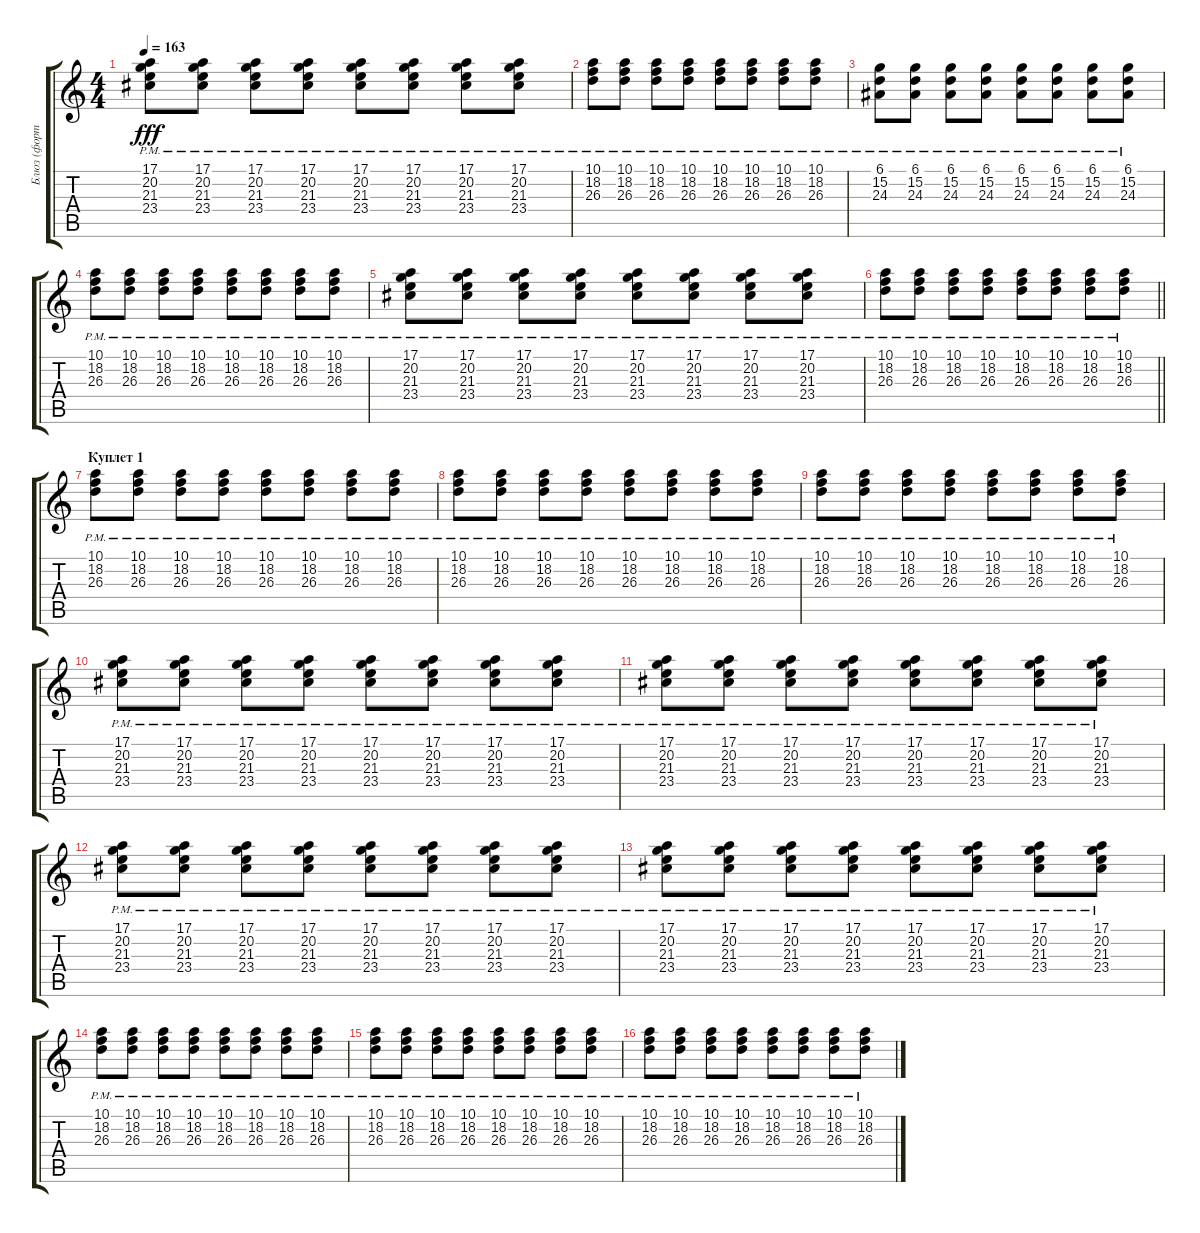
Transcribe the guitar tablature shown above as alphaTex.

\track ("Блюз (фортепиано)" "Блюз (форт") {instrument acousticgrandpiano}
\staff {score tabs}
\tuning (E4 B3 G3 D3 A2 E2) {hide}
\ts (4 4)
\tempo 163
\clef g2
\ks c
(17.1{pm} 20.2{pm} 21.3{pm} 23.4{pm}).8{dy fff} (17.1{pm} 20.2{pm} 21.3{pm} 23.4{pm}).8 (17.1{pm} 20.2{pm} 21.3{pm} 23.4{pm}).8 (17.1{pm} 20.2{pm} 21.3{pm} 23.4{pm}).8 (17.1{pm} 20.2{pm} 21.3{pm} 23.4{pm}).8 (17.1{pm} 20.2{pm} 21.3{pm} 23.4{pm}).8 (17.1{pm} 20.2{pm} 21.3{pm} 23.4{pm}).8 (17.1{pm} 20.2{pm} 21.3{pm} 23.4{pm}).8 |
(10.1{pm} 18.2{pm} 26.3{pm}).8 (10.1{pm} 18.2{pm} 26.3{pm}).8 (10.1{pm} 18.2{pm} 26.3{pm}).8 (10.1{pm} 18.2{pm} 26.3{pm}).8 (10.1{pm} 18.2{pm} 26.3{pm}).8 (10.1{pm} 18.2{pm} 26.3{pm}).8 (10.1{pm} 18.2{pm} 26.3{pm}).8 (10.1{pm} 18.2{pm} 26.3{pm}).8 |
(6.1{pm} 15.2{pm} 24.3{pm}).8 (6.1{pm} 15.2{pm} 24.3{pm}).8 (6.1{pm} 15.2{pm} 24.3{pm}).8 (6.1{pm} 15.2{pm} 24.3{pm}).8 (6.1{pm} 15.2{pm} 24.3{pm}).8 (6.1{pm} 15.2{pm} 24.3{pm}).8 (6.1{pm} 15.2{pm} 24.3{pm}).8 (6.1{pm} 15.2{pm} 24.3{pm}).8 |
(10.1{pm} 18.2{pm} 26.3{pm}).8 (10.1{pm} 18.2{pm} 26.3{pm}).8 (10.1{pm} 18.2{pm} 26.3{pm}).8 (10.1{pm} 18.2{pm} 26.3{pm}).8 (10.1{pm} 18.2{pm} 26.3{pm}).8 (10.1{pm} 18.2{pm} 26.3{pm}).8 (10.1{pm} 18.2{pm} 26.3{pm}).8 (10.1{pm} 18.2{pm} 26.3{pm}).8 |
(17.1{pm} 20.2{pm} 21.3{pm} 23.4{pm}).8 (17.1{pm} 20.2{pm} 21.3{pm} 23.4{pm}).8 (17.1{pm} 20.2{pm} 21.3{pm} 23.4{pm}).8 (17.1{pm} 20.2{pm} 21.3{pm} 23.4{pm}).8 (17.1{pm} 20.2{pm} 21.3{pm} 23.4{pm}).8 (17.1{pm} 20.2{pm} 21.3{pm} 23.4{pm}).8 (17.1{pm} 20.2{pm} 21.3{pm} 23.4{pm}).8 (17.1{pm} 20.2{pm} 21.3{pm} 23.4{pm}).8 |
\barLineRight lightlight
(10.1{pm} 18.2{pm} 26.3{pm}).8 (10.1{pm} 18.2{pm} 26.3{pm}).8 (10.1{pm} 18.2{pm} 26.3{pm}).8 (10.1{pm} 18.2{pm} 26.3{pm}).8 (10.1{pm} 18.2{pm} 26.3{pm}).8 (10.1{pm} 18.2{pm} 26.3{pm}).8 (10.1{pm} 18.2{pm} 26.3{pm}).8 (10.1{pm} 18.2{pm} 26.3{pm}).8 |
\section ("" "Куплет 1")
(10.1{pm} 18.2{pm} 26.3{pm}).8 (10.1{pm} 18.2{pm} 26.3{pm}).8 (10.1{pm} 18.2{pm} 26.3{pm}).8 (10.1{pm} 18.2{pm} 26.3{pm}).8 (10.1{pm} 18.2{pm} 26.3{pm}).8 (10.1{pm} 18.2{pm} 26.3{pm}).8 (10.1{pm} 18.2{pm} 26.3{pm}).8 (10.1{pm} 18.2{pm} 26.3{pm}).8 |
(10.1{pm} 18.2{pm} 26.3{pm}).8 (10.1{pm} 18.2{pm} 26.3{pm}).8 (10.1{pm} 18.2{pm} 26.3{pm}).8 (10.1{pm} 18.2{pm} 26.3{pm}).8 (10.1{pm} 18.2{pm} 26.3{pm}).8 (10.1{pm} 18.2{pm} 26.3{pm}).8 (10.1{pm} 18.2{pm} 26.3{pm}).8 (10.1{pm} 18.2{pm} 26.3{pm}).8 |
(10.1{pm} 18.2{pm} 26.3{pm}).8 (10.1{pm} 18.2{pm} 26.3{pm}).8 (10.1{pm} 18.2{pm} 26.3{pm}).8 (10.1{pm} 18.2{pm} 26.3{pm}).8 (10.1{pm} 18.2{pm} 26.3{pm}).8 (10.1{pm} 18.2{pm} 26.3{pm}).8 (10.1{pm} 18.2{pm} 26.3{pm}).8 (10.1{pm} 18.2{pm} 26.3{pm}).8 |
(17.1{pm} 20.2{pm} 21.3{pm} 23.4{pm}).8 (17.1{pm} 20.2{pm} 21.3{pm} 23.4{pm}).8 (17.1{pm} 20.2{pm} 21.3{pm} 23.4{pm}).8 (17.1{pm} 20.2{pm} 21.3{pm} 23.4{pm}).8 (17.1{pm} 20.2{pm} 21.3{pm} 23.4{pm}).8 (17.1{pm} 20.2{pm} 21.3{pm} 23.4{pm}).8 (17.1{pm} 20.2{pm} 21.3{pm} 23.4{pm}).8 (17.1{pm} 20.2{pm} 21.3{pm} 23.4{pm}).8 |
(17.1{pm} 20.2{pm} 21.3{pm} 23.4{pm}).8 (17.1{pm} 20.2{pm} 21.3{pm} 23.4{pm}).8 (17.1{pm} 20.2{pm} 21.3{pm} 23.4{pm}).8 (17.1{pm} 20.2{pm} 21.3{pm} 23.4{pm}).8 (17.1{pm} 20.2{pm} 21.3{pm} 23.4{pm}).8 (17.1{pm} 20.2{pm} 21.3{pm} 23.4{pm}).8 (17.1{pm} 20.2{pm} 21.3{pm} 23.4{pm}).8 (17.1{pm} 20.2{pm} 21.3{pm} 23.4{pm}).8 |
(17.1{pm} 20.2{pm} 21.3{pm} 23.4{pm}).8 (17.1{pm} 20.2{pm} 21.3{pm} 23.4{pm}).8 (17.1{pm} 20.2{pm} 21.3{pm} 23.4{pm}).8 (17.1{pm} 20.2{pm} 21.3{pm} 23.4{pm}).8 (17.1{pm} 20.2{pm} 21.3{pm} 23.4{pm}).8 (17.1{pm} 20.2{pm} 21.3{pm} 23.4{pm}).8 (17.1{pm} 20.2{pm} 21.3{pm} 23.4{pm}).8 (17.1{pm} 20.2{pm} 21.3{pm} 23.4{pm}).8 |
(17.1{pm} 20.2{pm} 21.3{pm} 23.4{pm}).8 (17.1{pm} 20.2{pm} 21.3{pm} 23.4{pm}).8 (17.1{pm} 20.2{pm} 21.3{pm} 23.4{pm}).8 (17.1{pm} 20.2{pm} 21.3{pm} 23.4{pm}).8 (17.1{pm} 20.2{pm} 21.3{pm} 23.4{pm}).8 (17.1{pm} 20.2{pm} 21.3{pm} 23.4{pm}).8 (17.1{pm} 20.2{pm} 21.3{pm} 23.4{pm}).8 (17.1{pm} 20.2{pm} 21.3{pm} 23.4{pm}).8 |
(10.1{pm} 18.2{pm} 26.3{pm}).8 (10.1{pm} 18.2{pm} 26.3{pm}).8 (10.1{pm} 18.2{pm} 26.3{pm}).8 (10.1{pm} 18.2{pm} 26.3{pm}).8 (10.1{pm} 18.2{pm} 26.3{pm}).8 (10.1{pm} 18.2{pm} 26.3{pm}).8 (10.1{pm} 18.2{pm} 26.3{pm}).8 (10.1{pm} 18.2{pm} 26.3{pm}).8 |
(10.1{pm} 18.2{pm} 26.3{pm}).8 (10.1{pm} 18.2{pm} 26.3{pm}).8 (10.1{pm} 18.2{pm} 26.3{pm}).8 (10.1{pm} 18.2{pm} 26.3{pm}).8 (10.1{pm} 18.2{pm} 26.3{pm}).8 (10.1{pm} 18.2{pm} 26.3{pm}).8 (10.1{pm} 18.2{pm} 26.3{pm}).8 (10.1{pm} 18.2{pm} 26.3{pm}).8 |
(10.1{pm} 18.2{pm} 26.3{pm}).8 (10.1{pm} 18.2{pm} 26.3{pm}).8 (10.1{pm} 18.2{pm} 26.3{pm}).8 (10.1{pm} 18.2{pm} 26.3{pm}).8 (10.1{pm} 18.2{pm} 26.3{pm}).8 (10.1{pm} 18.2{pm} 26.3{pm}).8 (10.1{pm} 18.2{pm} 26.3{pm}).8 (10.1{pm} 18.2{pm} 26.3{pm}).8
